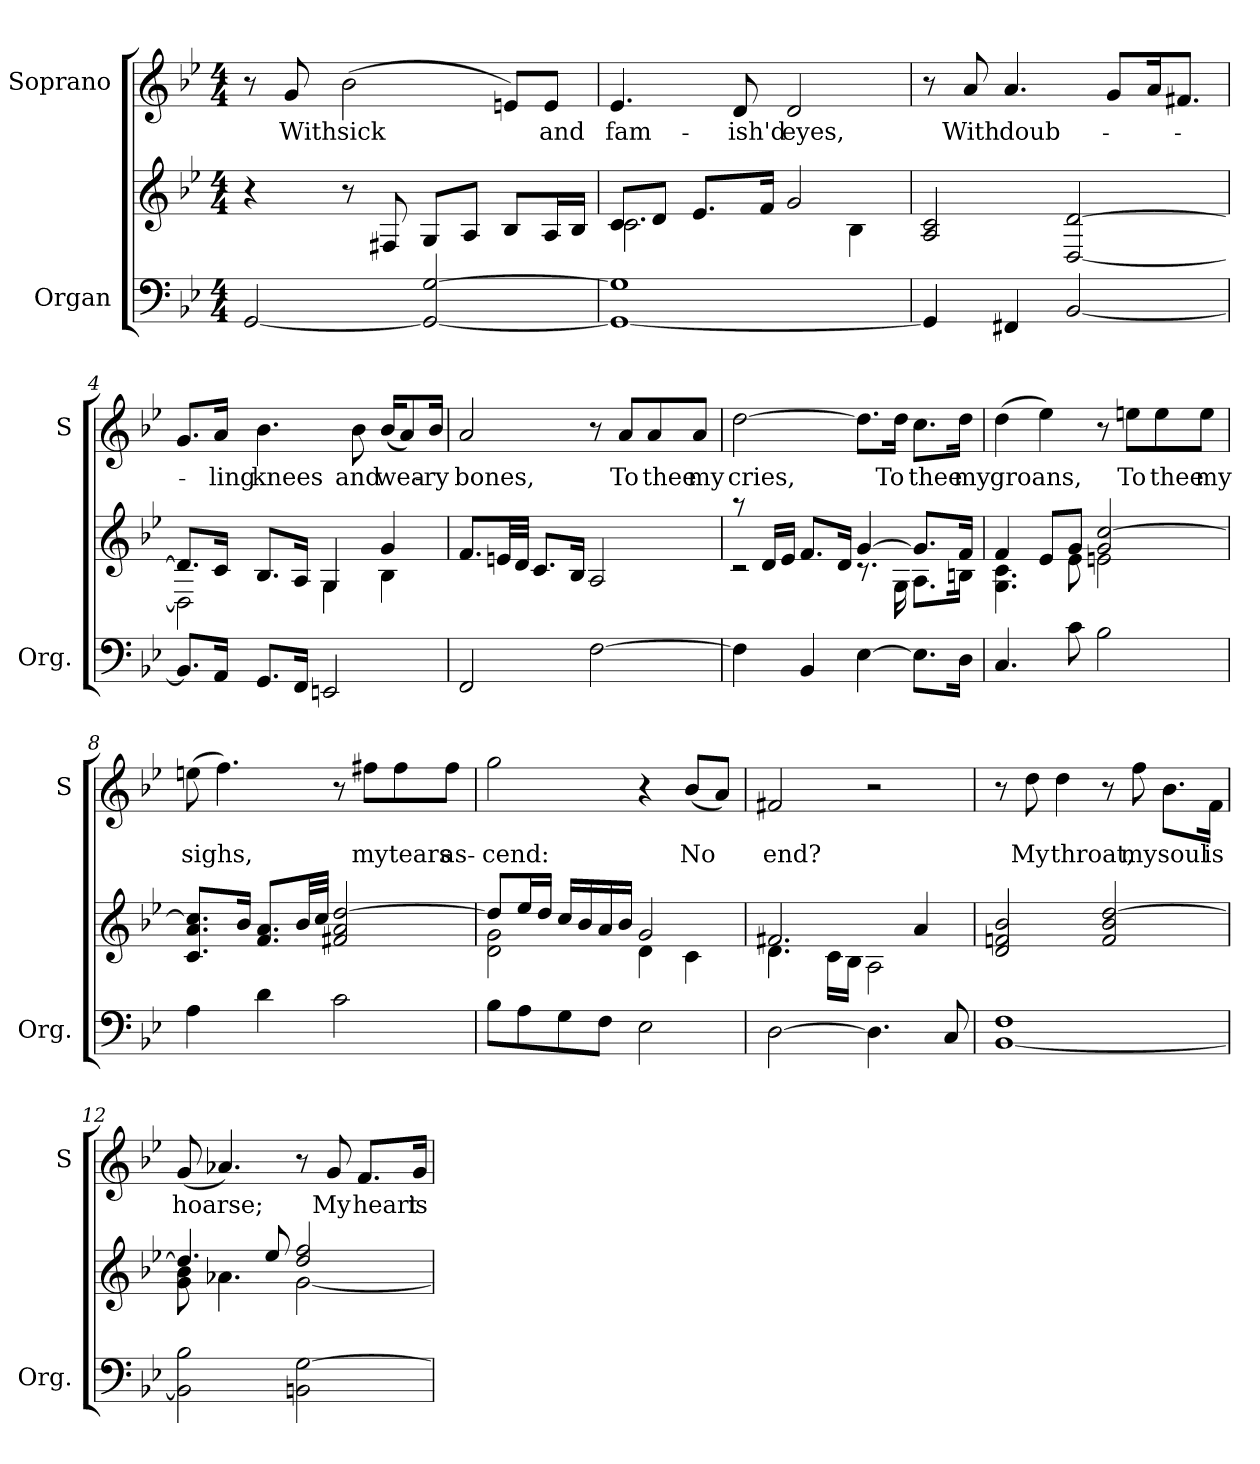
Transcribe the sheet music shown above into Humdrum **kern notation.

**kern	**kern	**kern	**text
*part2	*part2	*part1	*part1
*staff3	*staff2	*staff1	*staff1
*I"Organ	*	*I"Soprano	*
*I'Org.	*	*I'S	*
*clefF4	*clefG2	*clefG2	*
*k[b-e-]	*k[b-e-]	*k[b-e-]	*
*B-:	*B-:	*B-:	*
*M4/4	*M4/4	*M4/4	*
*MM50	*MM50	*MM50	*
=1	=1	=1	=1
[2GG/	4r	8r	.
!	!	!	!LO:LY:b
.	.	8g/	With
!	!	!	!LO:LY:b
.	8r	(>2b-\	sick
.	8F#X/	.	.
2GG/_ [2G/	8G/L	.	.
.	8A/J	.	.
.	8B-/L	8en/L)	.
!	!	!	!LO:LY:b
.	16A/L	8e/J	and
.	16B-/JJ	.	.
=2	=2	=2	=2
*	*^	*	*
!	!	!	!	!LO:LY:b
1GG_ 1G]	8c/L	2.c\	4.e-i/	fam-
.	8d/J	.	.	.
.	8.e-/L	.	.	.
!	!	!	!	!LO:LY:b
.	.	.	8d/	-ish'd
.	16f/Jk	.	.	.
!	!	!	!	!LO:LY:b
.	2g/	.	2d/	eyes,
.	.	4B-\	.	.
*	*v	*v	*	*
=3	=3	=3	=3
4GG/]	2A/ 2c/	8r	.
!	!	!	!LO:LY:b
.	.	8a/	With
!	!	!	!LO:LY:b
4FF#X/	.	4.a/	doub-
[2BB-/	[2D/ [2d/	.	.
.	.	8g/L	.
.	.	16a/K	.
.	.	8.f#X/J	.
!!LO:LB:g=z
=4	=4	=4	=4
*	*^	*	*
8.BB-/L]	8.d/L]	2D\]	8.g/L	.
!	!	!	!	!LO:LY:b
16AA/Jk	16c/Jk	.	16a/Jk	-ling
!	!	!	!	!LO:LY:b
8.GG/L	8.B-/L	.	4.b-\	knees
16FF/Jk	16A/Jk	.	.	.
2EEn/	4G/	4G\	.	.
!	!	!	!	!LO:LY:b
.	.	.	8b-\	and
!	!	!	!	!LO:LY:b
.	4g/	4B-\	(<16b-/KL	wea-
.	.	.	8a/)	.
!	!	!	!	!LO:LY:b
.	.	.	16b-/Jk	-ry
*	*v	*v	*	*
=5	=5	=5	=5
!	!	!	!LO:LY:b
2FF/	8.f/L	2a/	bones,
.	32en/LL	.	.
.	32d/JJJ	.	.
.	8.c/L	.	.
.	16B-/Jk	.	.
[2F\	2A/	8r	.
!	!	!	!LO:LY:b
.	.	8a/L	To
!	!	!	!LO:LY:b
.	.	8a/	thee
!	!	!	!LO:LY:b
.	.	8a/J	my
=6	=6	=6	=6
*	*^	*	*
!	!	!	!	!LO:LY:b
4F\]	8raa	2rc	[2dd\	cries,
.	16d/LL	.	.	.
.	16e-/JJ	.	.	.
4BB-/	8.f/L	.	.	.
.	16d/Jk	.	.	.
[4E-\	[4g/	8.rc	8.dd\L]	.
!	!	!	!	!LO:LY:b
.	.	16G\	16dd\Jk	To
!	!	!	!	!LO:LY:b
8.E-\L]	8.g/L]	8.A\L	8.cc\L	thee
!	!	!	!	!LO:LY:b
16D\Jk	16f/Jk	16Bn\Jk	16dd\Jk	my
!!LO:LB:g=z
=7	=7	=7	=7	=7
!	!	!	!	!LO:LY:b
4.C/	4f/	4.G\ 4.c\	(>4dd\	groans,
.	8e-/L	.	4ee-\)	.
8c\	8g/J	8e-\	.	.
2B-\	2g/ [2cc/	2en\	8r	.
!	!	!	!	!LO:LY:b
.	.	.	8een\L	To
!	!	!	!	!LO:LY:b
.	.	.	8ee\	thee
!	!	!	!	!LO:LY:b
.	.	.	8ee\J	my
*	*v	*v	*	*
=8	=8	=8	=8
!	!	!	!LO:LY:b
4A\	8.c/ 8.a/ 8.cc/]L	(>8een\	sighs,
.	.	4.ff\)	.
.	16b-/Jk	.	.
4d\	8.f/ 8.a/L	.	.
.	32b-/LL	.	.
.	32cc/JJJ	.	.
2c\	2f#X/ 2a/ [2dd/	8r	.
!	!	!	!LO:LY:b
.	.	8ff#X\L	my
!	!	!	!LO:LY:b
.	.	8ff#\	tears
!	!	!	!LO:LY:b
.	.	8ff#\J	as-
=9	=9	=9	=9
*	*^	*	*
!	!	!	!	!LO:LY:b
8B-\L	8dd/L]	2d\ 2g\	2gg\	-cend:
8A\	16ee-/L	.	.	.
.	16dd/JJ	.	.	.
8G\	16cc/LL	.	.	.
.	16b-/	.	.	.
8F\J	16a/	.	.	.
.	16b-/JJ	.	.	.
2E-\	2g/	4d\	4r	.
!	!	!	!	!LO:LY:b
.	.	4c\	(<8b-/L	No
.	.	.	8a/J)	.
=10	=10	=10	=10	=10
!	!	!	!	!LO:LY:b
[2D\	2.f#X/	4.d\	2f#X/	end?
.	.	16c\LL	.	.
.	.	16B-\JJ	.	.
4.D\]	.	2A\	2r	.
.	4a/	.	.	.
8C/	.	.	.	.
*	*v	*v	*	*
!!LO:PB:g=z
=11	=11	=11	=11
[1BB- 1F	2d/ 2fni/ 2b-/	8r	.
!	!	!	!LO:LY:b
.	.	8dd\	My
!	!	!	!LO:LY:b
.	.	4dd\	throat,
.	2f/ 2b-/ [2dd/	8r	.
!	!	!	!LO:LY:b
.	.	8ff\	my
!	!	!	!LO:LY:b
.	.	8.b-\L	soul
!	!	!	!LO:LY:b
.	.	16f\Jk	is
=12	=12	=12	=12
*	*^	*	*
!	!	!	!	!LO:LY:b
2BB-\] 2B-\	4.dd/]	8g\ 8b-\	(<8g/	hoarse;
.	.	4.a-X\	4.a-X/)	.
.	8ee-/	.	.	.
2BBn\ [2G\	2dd/ 2ff/	[2g\	8r	.
!	!	!	!	!LO:LY:b
.	.	.	8g/	My
!	!	!	!	!LO:LY:b
.	.	.	8.f/L	heart
!	!	!	!	!LO:LY:b
.	.	.	16g/Jk	is
*	*v	*v	*	*
=	=	=	=
*-	*-	*-	*-
